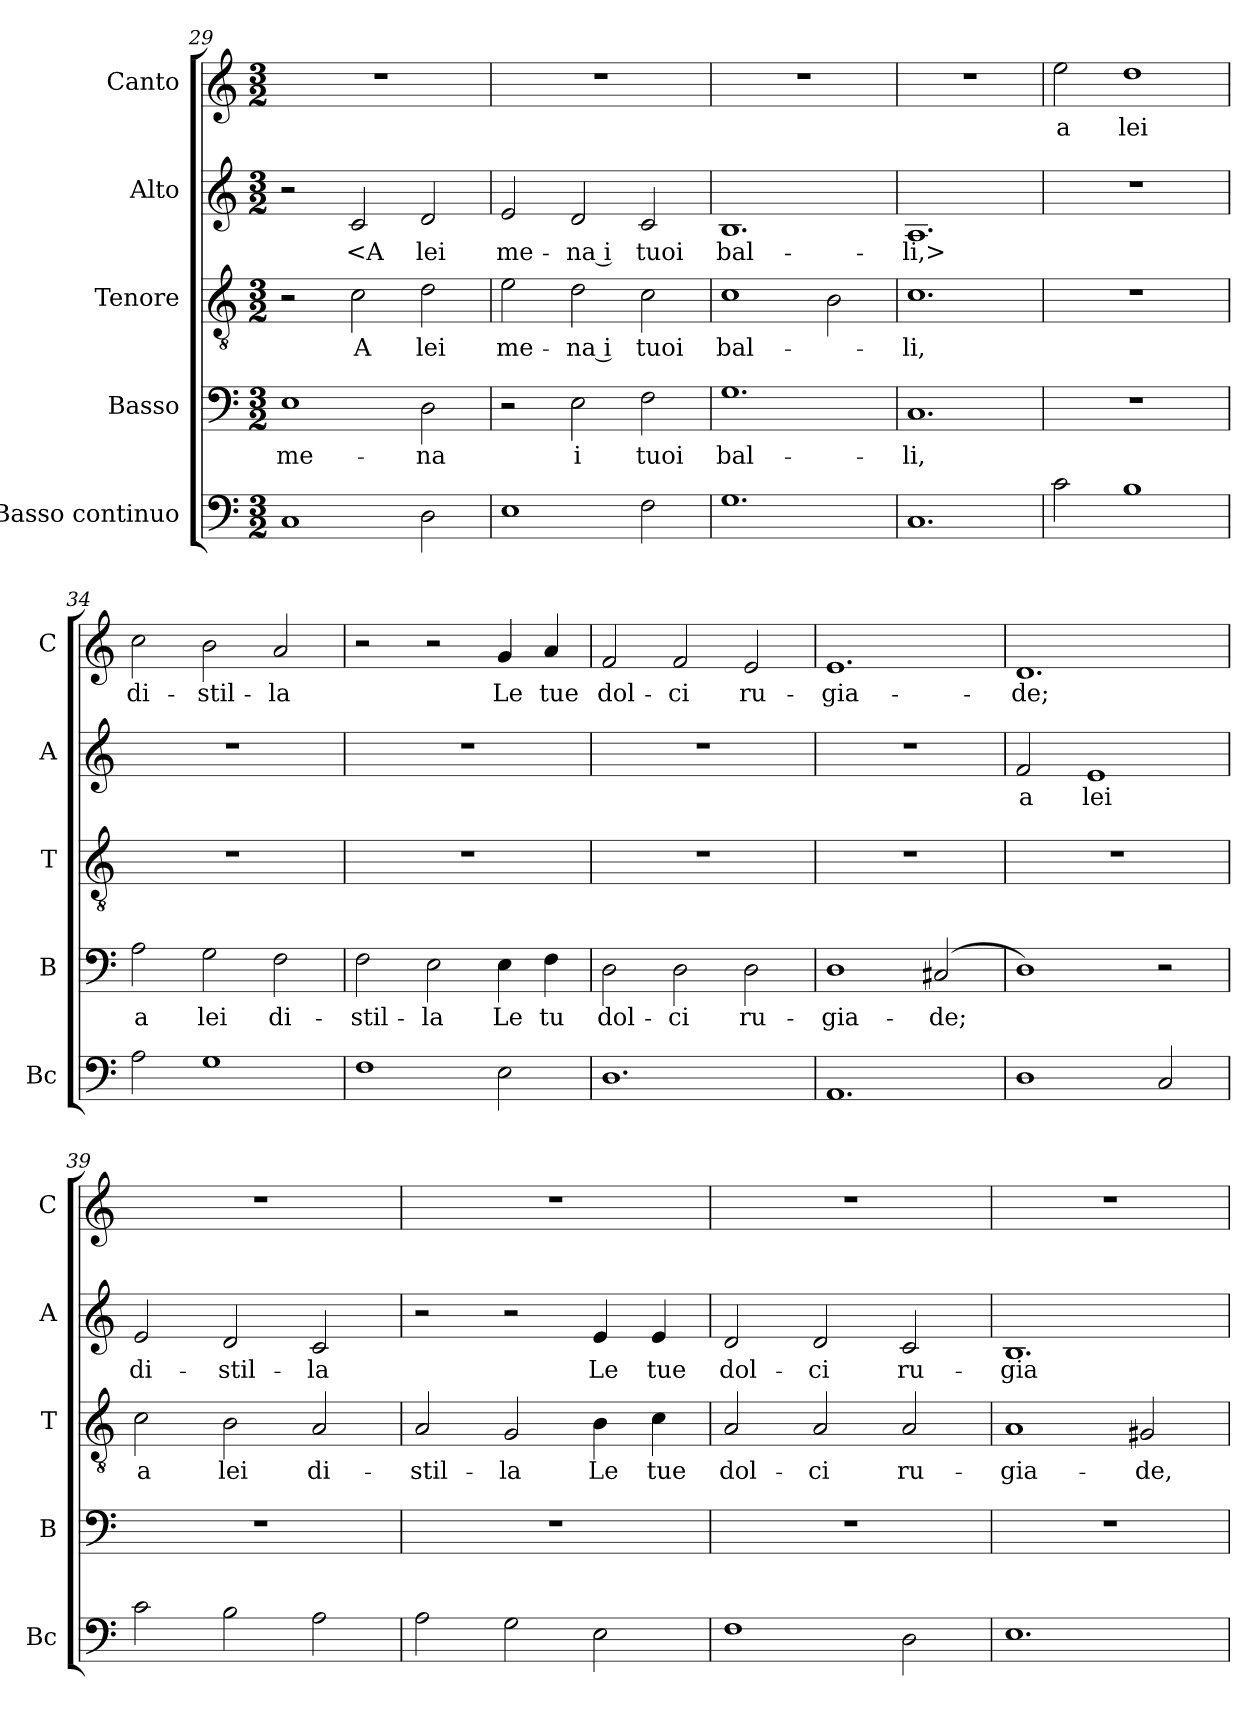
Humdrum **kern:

**kern	**kern	**text	**kern	**text	**kern	**text	**kern	**text
*part5	*part4	*part4	*part3	*part3	*part2	*part2	*part1	*part1
*staff5	*staff4	*staff4	*staff3	*staff3	*staff2	*staff2	*staff1	*staff1
*I"Basso continuo	*I"Basso	*	*I"Tenore	*	*I"Alto	*	*I"Canto	*
*I'Bc	*I'B	*	*I'T	*	*I'A	*	*I'C	*
*clefF4	*clefF4	*	*clefGv2	*	*clefG2	*	*clefG2	*
*k[]	*k[]	*	*k[]	*	*k[]	*	*k[]	*
*C:	*C:	*	*C:	*	*C:	*	*C:	*
*M3/2	*M3/2	*	*M3/2	*	*M3/2	*	*M3/2	*
=29	=29	=29	=29	=29	=29	=29	=29	=29
1C	1E	me-	2r	.	2r	.	2%3r	.
.	.	.	2c	A	2c	<A	.	.
2D	2D	-na	2d	lei	2d	lei	.	.
=30	=30	=30	=30	=30	=30	=30	=30	=30
1E	2r	.	2e	me-	2e	me-	2%3r	.
.	2E	i	2d	-na i	2d	-na i	.	.
2F	2F	tuoi	2c	tuoi	2c	tuoi	.	.
=31	=31	=31	=31	=31	=31	=31	=31	=31
1.G	1.G	bal-	1c	bal-	1.B	bal-	2%3r	.
.	.	.	2B	.	.	.	.	.
=32	=32	=32	=32	=32	=32	=32	=32	=32
1.C	1.C	-li,	1.c	-li,	1.A	-li,>	2%3r	.
=33	=33	=33	=33	=33	=33	=33	=33	=33
2c	2%3r	.	2%3r	.	2%3r	.	2ee	a
1B	.	.	.	.	.	.	1dd	lei
=34	=34	=34	=34	=34	=34	=34	=34	=34
2A	2A	a	2%3r	.	2%3r	.	2cc	di-
1G	2G	lei	.	.	.	.	2b	-stil-
.	2F	di-	.	.	.	.	2a	-la
=35	=35	=35	=35	=35	=35	=35	=35	=35
1F	2F	-stil-	2%3r	.	2%3r	.	2r	.
.	2E	-la	.	.	.	.	2r	.
2E	4E	Le	.	.	.	.	4g	Le
.	4F	tu	.	.	.	.	4a	tue
=36	=36	=36	=36	=36	=36	=36	=36	=36
1.D	2D	dol-	2%3r	.	2%3r	.	2f	dol-
.	2D	-ci	.	.	.	.	2f	-ci
.	2D	ru-	.	.	.	.	2e	ru-
=37	=37	=37	=37	=37	=37	=37	=37	=37
1.AA	1D	-gia-	2%3r	.	2%3r	.	1.e	-gia-
.	(>2C#X	-de;	.	.	.	.	.	.
=38	=38	=38	=38	=38	=38	=38	=38	=38
1D	1D)	.	2%3r	.	2f	a	1.d	-de;
.	.	.	.	.	1e	lei	.	.
2C	2r	.	.	.	.	.	.	.
=39	=39	=39	=39	=39	=39	=39	=39	=39
2c	2%3r	.	2c	a	2e	di-	2%3r	.
2B	.	.	2B	lei	2d	-stil-	.	.
2A	.	.	2A	di-	2c	-la	.	.
=40	=40	=40	=40	=40	=40	=40	=40	=40
2A	2%3r	.	2A	-stil-	2r	.	2%3r	.
2G	.	.	2G	-la	2r	.	.	.
2E	.	.	4B	Le	4e	Le	.	.
.	.	.	4c	tue	4e	tue	.	.
=41	=41	=41	=41	=41	=41	=41	=41	=41
1F	2%3r	.	2A	dol-	2d	dol-	2%3r	.
.	.	.	2A	-ci	2d	-ci	.	.
2D	.	.	2A	ru-	2c	ru-	.	.
=42	=42	=42	=42	=42	=42	=42	=42	=42
1.E	2%3r	.	1A	-gia-	1.B	-gia-	2%3r	.
.	.	.	2G#X	-de,	.	.	.	.
=	=	=	=	=	=	=	=	=
*-	*-	*-	*-	*-	*-	*-	*-	*-
